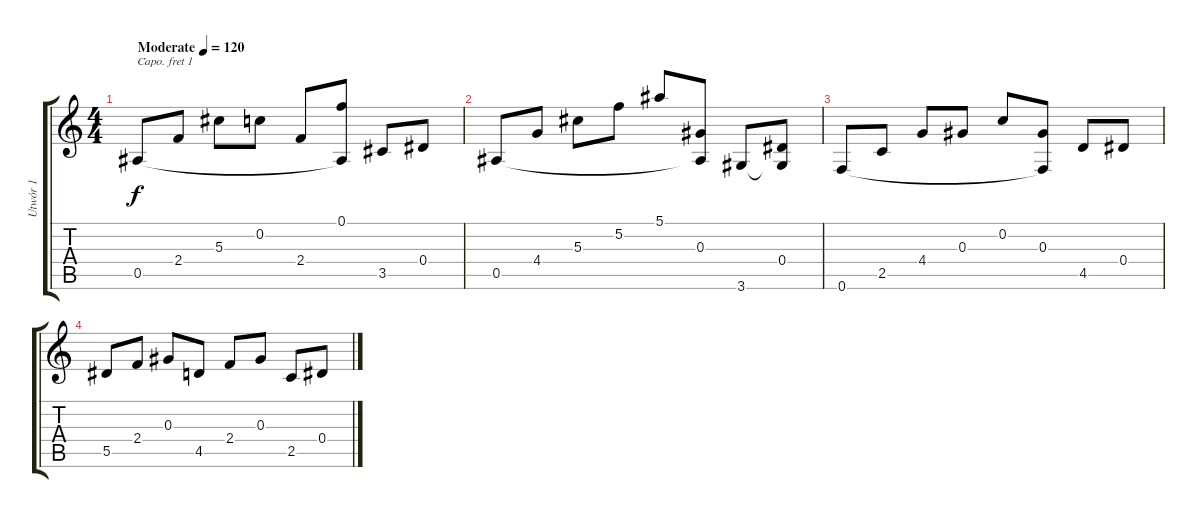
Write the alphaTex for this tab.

\track ("Utwór 1" "Utwór 1") {instrument acousticguitarsteel}
\staff {score tabs}
\capo 1
\tuning (E4 B3 G3 D3 A2 E2) {hide}
\ts (4 4)
\tempo (120 "Moderate")
\clef g2
\ks c
0.5.8{dy f instrument acousticguitarsteel} 2.4.8 5.3.8 0.2.8 2.4.8 (0.1 0.5{t}).8 3.5.8 0.4.8 |
0.5.8 4.4.8 5.3.8 5.2.8 5.1.8 (0.3 0.5{t}).8 3.6.8 (0.4 3.6{t}).8 |
0.6.8 2.5.8 4.4.8 0.3.8 0.2.8 (0.3 0.6{t}).8 4.5.8 0.4.8 |
5.5.8 2.4.8 0.3.8 4.5.8 2.4.8 0.3.8 2.5.8 0.4.8
